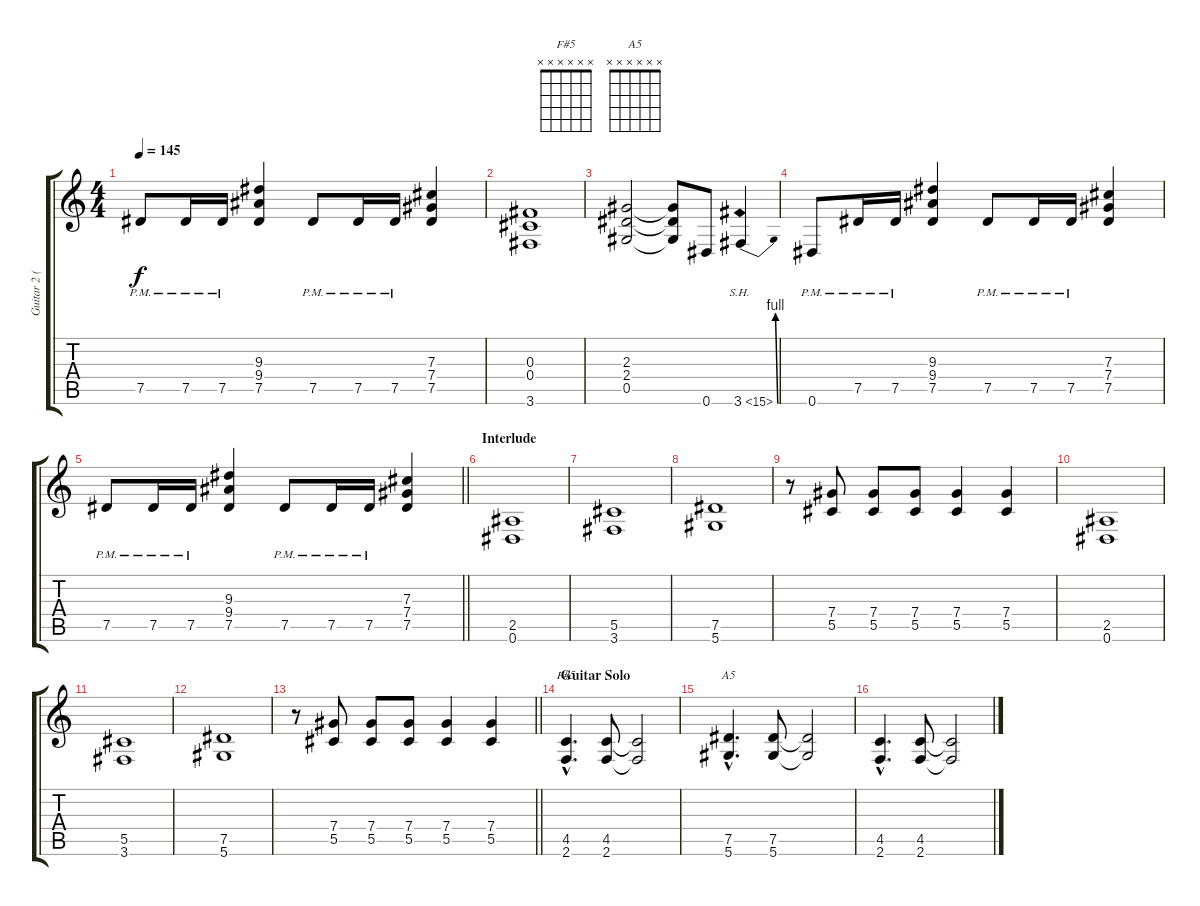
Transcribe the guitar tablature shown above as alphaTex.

\track ("Guitar 2 (Slash)" "Guitar 2 (") {instrument overdrivenguitar}
\staff {score tabs}
\tuning (Eb4 Bb3 Gb3 Db3 Ab2 Eb2) {hide}
\chord ("F#5" x x x x x x)
\chord ("A5" x x x x x x)
\ts (4 4)
\tempo 145
\clef g2
\ks c
7.5{pm}.8{dy f} 7.5{pm}.16 7.5{pm}.16 (9.3 9.4 7.5).4 7.5{pm}.8 7.5{pm}.16 7.5{pm}.16 (7.3 7.4 7.5).4 |
(0.3 0.4 3.6).1 |
(2.3 2.4 0.5).2 (2.3{t} 2.4{t} 0.5{t}).8 0.6.8 3.6{be (bend 0 0 60 4) sh 12}.4 |
0.6{pm}.8 7.5{pm}.16 7.5{pm}.16 (9.3 9.4 7.5).4 7.5{pm}.8 7.5{pm}.16 7.5{pm}.16 (7.3 7.4 7.5).4 |
\barLineRight lightlight
7.5{pm}.8 7.5{pm}.16 7.5{pm}.16 (9.3 9.4 7.5).4 7.5{pm}.8 7.5{pm}.16 7.5{pm}.16 (7.3 7.4 7.5).4 |
\section ("" "Interlude")
(2.5 0.6).1 |
(5.5 3.6).1 |
(7.5 5.6).1 |
r.8 (7.4 5.5).8 (7.4 5.5).8 (7.4 5.5).8 (7.4 5.5).4 (7.4 5.5).4 |
(2.5 0.6).1 |
(5.5 3.6).1 |
(7.5 5.6).1 |
\barLineRight lightlight
r.8 (7.4 5.5).8 (7.4 5.5).8 (7.4 5.5).8 (7.4 5.5).4 (7.4 5.5).4 |
\section ("" "Guitar Solo")
(4.5{hac} 2.6{hac}).4{d ch "F#5"} (4.5 2.6).8 (4.5{t} 2.6{t}).2 |
(7.5{hac} 5.6{hac}).4{d ch "A5"} (7.5 5.6).8 (7.5{t} 5.6{t}).2 |
(4.5{hac} 2.6{hac}).4{d} (4.5 2.6).8 (4.5{t} 2.6{t}).2
